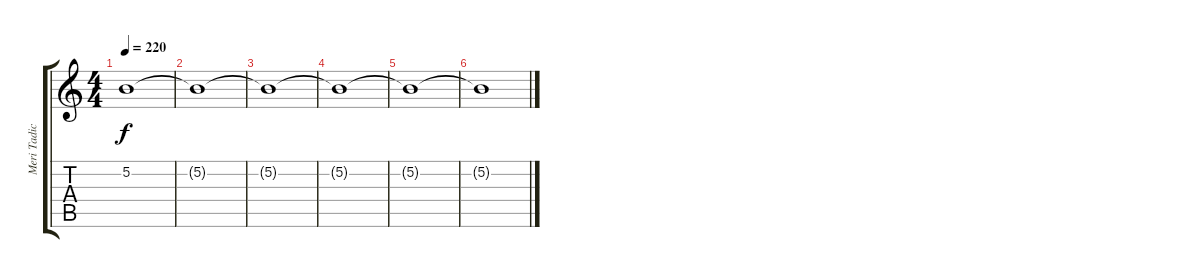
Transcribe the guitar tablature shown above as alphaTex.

\track ("Meri Tadic" "Meri Tadic") {instrument fiddle}
\staff {score tabs}
\tuning (B4 Gb4 D4 A3 E3 B2) {hide}
\ts (4 4)
\tempo 220
\clef g2
\ks c
5.2{t}.1{dy f} |
5.2{t}.1 |
5.2{t}.1{volume 0} |
5.2{t}.1 |
5.2{t}.1 |
5.2{t}.1
